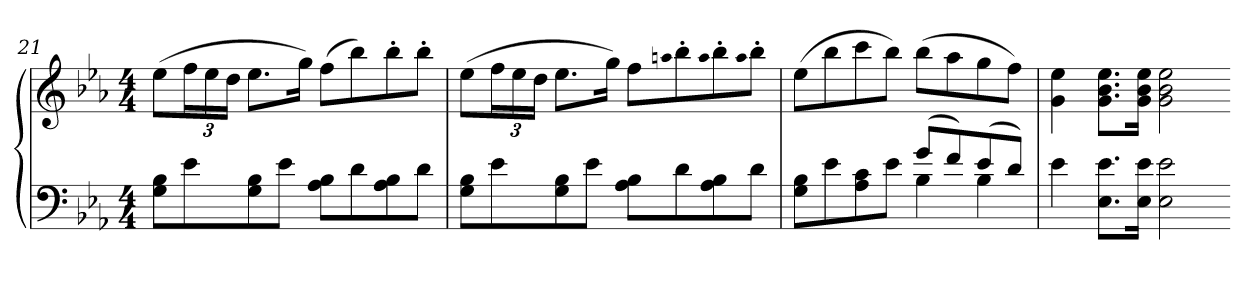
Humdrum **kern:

**kern	**kern
*part1	*part1
*staff2	*staff1
*clefF4	*clefG2
*k[b-e-a-]	*k[b-e-a-]
*c:	*c:
*M4/4	*M4/4
=21	=21
8G 8B-L	(8ee-L
8e-	24ffL
.	24ee-
.	24ddJJ
8G 8B-	8.ee-L
8e-J	.
.	16ggJk)
8A- 8B-L	(8ffL
8d	8bb-)
8A- 8B-	8bb-'
8dJ	8bb-'J
=22	=22
8G 8B-L	(8ee-L
8e-	24ffL
.	24ee-
.	24ddJJ
8G 8B-	8.ee-L
8e-J	.
.	16ggJk)
8A- 8B-L	8ffL
.	qaan
8d	8bb-'
.	qaa
8A- 8B-	8bb-'
.	qaa
8dJ	8bb-'J
=23	=23
*^	*
8G 8B-L	2ryy	(8ee-L
8e-	.	8bb-
8A- 8c	.	8ccc
8e-J	.	8bb-J)
(8gL	4B-	(8bb-L
8f)	.	8aa-
(8e-	4B-	8gg
8dJ)	.	8ffJ)
*v	*v	*
=24	=24
4e-	4g 4ee-
8.E- 8.e-L	8.g 8.b- 8.ee-L
16E- 16e-Jk	16g 16b- 16ee-Jk
2E- 2e-	2g 2b- 2ee-
=-	=-
*-	*-
